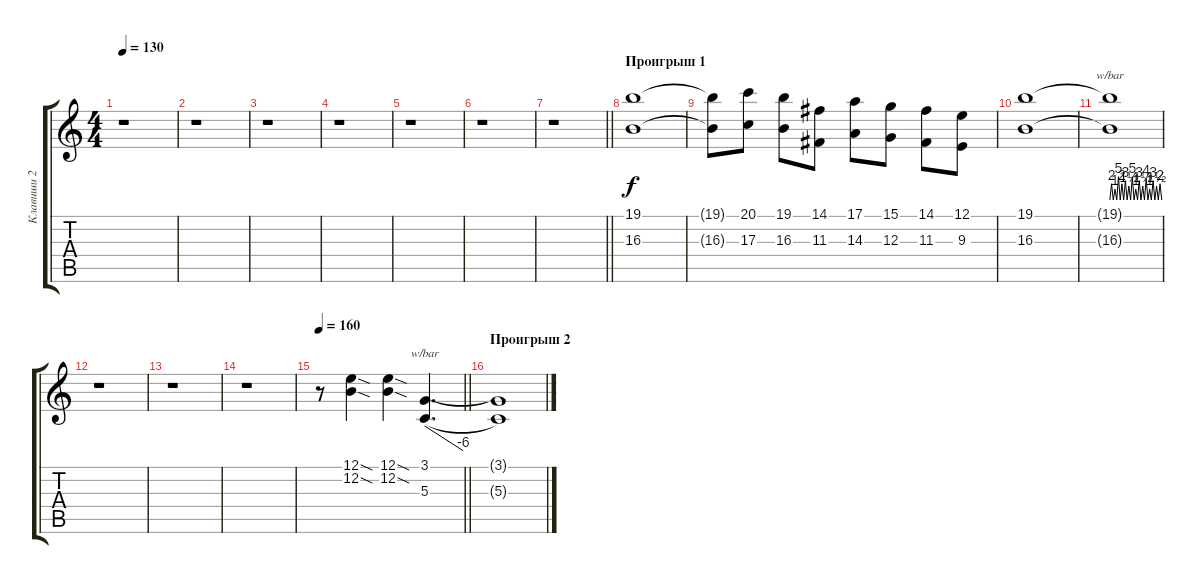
\track ("Клавиши 2" "Клавиши 2") {instrument lead2sawtooth}
\staff {score tabs}
\tuning (E4 B3 G3 D3 A2 E2) {hide}
\ts (4 4)
\tempo 130
\clef g2
\ks c
r.1{dy f} |
r.1 |
r.1 |
r.1 |
r.1 |
r.1 |
\barLineRight lightlight
r.1 |
\section ("" "Проигрыш 1")
(19.1 16.3).1 |
(19.1{t} 16.3{t}).8 (20.1 17.3).8 (19.1 16.3).8 (14.1 11.3).8 (17.1 14.3).8 (15.1 12.3).8 (14.1 11.3).8 (12.1 9.3).8 |
(19.1 16.3).1 |
(19.1{t} 16.3{t}).1{tbe (custom default 0 0 2 8 4 0 6 4 8 0 10 20 12 0 14 8 16 0 18 12 20 0 22 6 24 0 26 20 28 0 30 4 32 0 34 12 36 0 38 6 40 0 42 16 44 0 46 4 48 0 50 12 52 0 54 6 56 0 58 8 60 0)} |
r.1 |
r.1 |
r.1 |
\tempo 160
\barLineRight lightlight
r.8 (12.1{sod} 12.2{sod}).4 (12.1{sod} 12.2{sod}).4 (3.1 5.3).4{d tbe (dive default 0 0 60 -24)} |
\section ("" "Проигрыш 2")
(3.1{t} 5.3{t}).1
